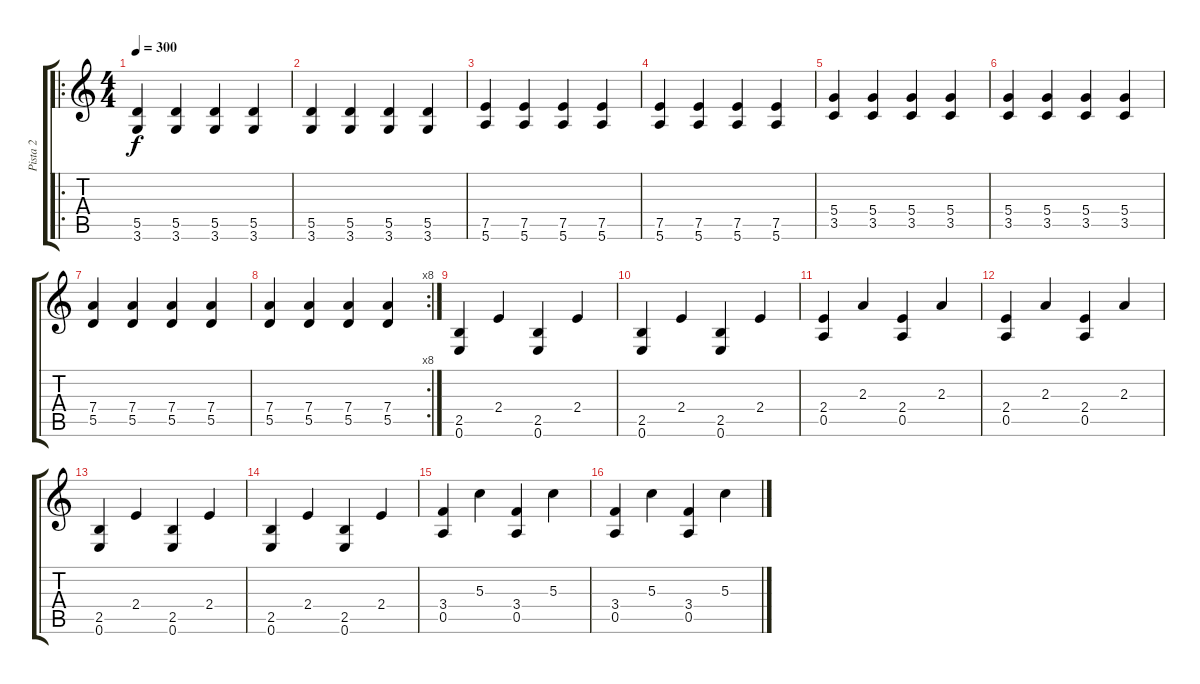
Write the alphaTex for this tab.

\track ("Pista 2" "Pista 2") {instrument electricbasspick}
\staff {score tabs}
\tuning (E4 B3 G3 D3 A2 E2) {hide}
\ro
\ts (4 4)
\tempo 300
\clef g2
\ks c
(5.5 3.6).4{dy f} (5.5 3.6).4 (5.5 3.6).4 (5.5 3.6).4 |
(5.5 3.6).4 (5.5 3.6).4 (5.5 3.6).4 (5.5 3.6).4 |
(7.5 5.6).4 (7.5 5.6).4 (7.5 5.6).4 (7.5 5.6).4 |
(7.5 5.6).4 (7.5 5.6).4 (7.5 5.6).4 (7.5 5.6).4 |
(5.4 3.5).4 (5.4 3.5).4 (5.4 3.5).4 (5.4 3.5).4 |
(5.4 3.5).4 (5.4 3.5).4 (5.4 3.5).4 (5.4 3.5).4 |
(7.4 5.5).4 (7.4 5.5).4 (7.4 5.5).4 (7.4 5.5).4 |
\rc 8
(7.4 5.5).4 (7.4 5.5).4 (7.4 5.5).4 (7.4 5.5).4 |
(2.5 0.6).4 2.4.4 (2.5 0.6).4 2.4.4 |
(2.5 0.6).4 2.4.4 (2.5 0.6).4 2.4.4 |
(2.4 0.5).4 2.3.4 (2.4 0.5).4 2.3.4 |
(2.4 0.5).4 2.3.4 (2.4 0.5).4 2.3.4 |
(2.5 0.6).4 2.4.4 (2.5 0.6).4 2.4.4 |
(2.5 0.6).4 2.4.4 (2.5 0.6).4 2.4.4 |
(3.4 0.5).4 5.3.4 (3.4 0.5).4 5.3.4 |
(3.4 0.5).4 5.3.4 (3.4 0.5).4 5.3.4
